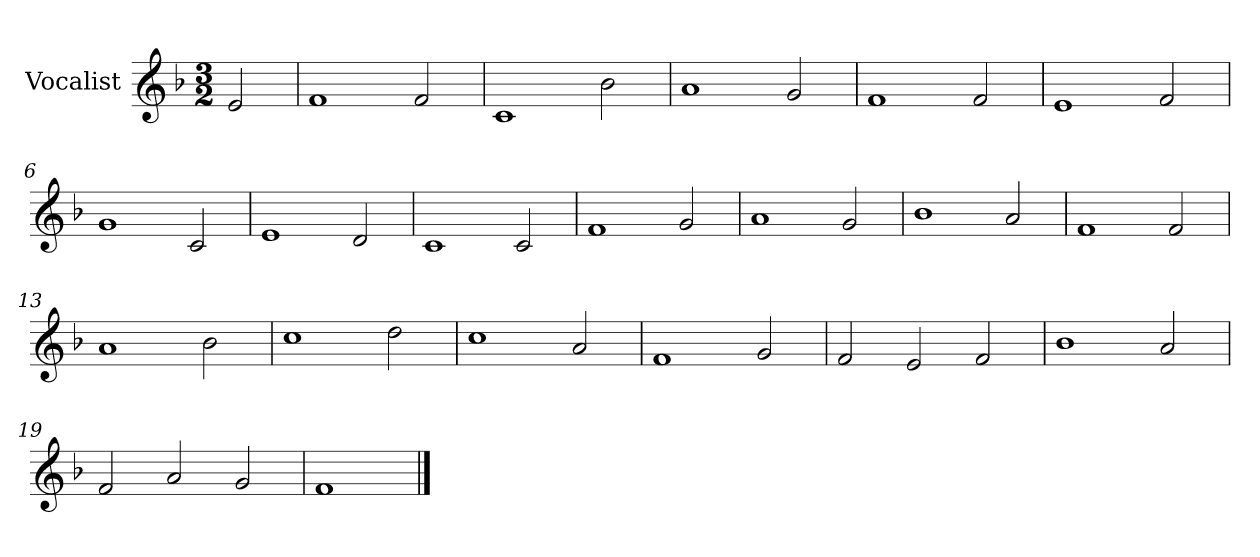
**kern
*part1
*staff1
*I"Vocalist
*k[b-]
*F:
*M3/2
=
2e
=1
1f
2f
=2
1c
2b-
=3
1a
2g
=4
1f
2f
=5
1e
2f
=6
1g
2c
=7
1e
2d
=8
1c
2c
=9
1f
2g
=10
1a
2g
=11
1b-
2a
=12
1f
2f
=13
1a
2b-
=14
1cc
2dd
=15
1cc
2a
=16
1f
2g
=17
2f
2e
2f
=18
1b-
2a
=19
2f
2a
2g
=20
1f
==
*-
